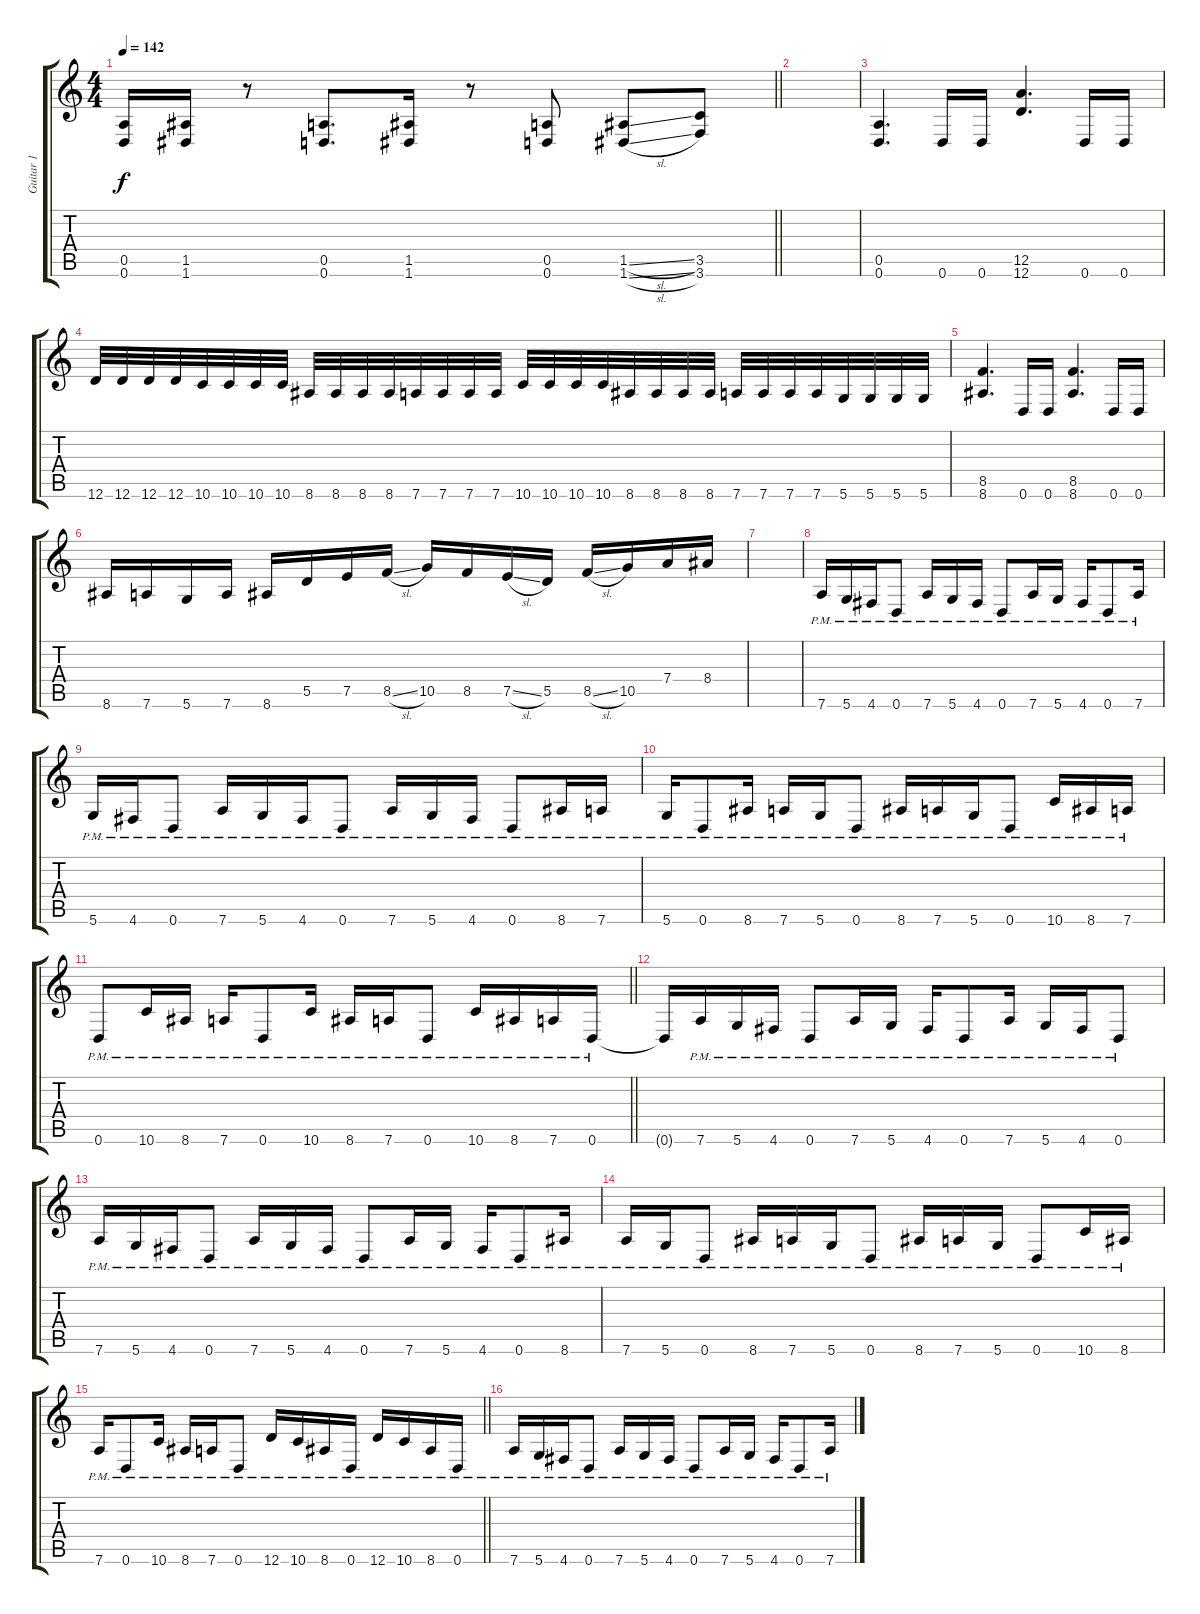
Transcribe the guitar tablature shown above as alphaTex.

\track ("Guitar 1" "Guitar 1") {instrument distortionguitar}
\staff {score tabs}
\tuning (E4 B3 G3 D3 A2 D2) {hide}
\ts (4 4)
\tempo 142
\clef g2
\barLineRight lightlight
\ks c
(0.5{t} 0.6{t}).16{dy f} (1.5 1.6).16 r.8 (0.5 0.6).8{d} (1.5 1.6).16 r.8 (0.5 0.6).8 (1.5{sl} 1.6{sl}).8 (3.5 3.6).8 |
|
(0.5 0.6).4{d} 0.6.16 0.6.16 (12.5 12.6).4{d} 0.6.16 0.6.16 |
12.6.32 12.6.32 12.6.32 12.6.32 10.6.32 10.6.32 10.6.32 10.6.32 8.6.32 8.6.32 8.6.32 8.6.32 7.6.32 7.6.32 7.6.32 7.6.32 10.6.32 10.6.32 10.6.32 10.6.32 8.6.32 8.6.32 8.6.32 8.6.32 7.6.32 7.6.32 7.6.32 7.6.32 5.6.32 5.6.32 5.6.32 5.6.32 |
(8.5 8.6).4{d} 0.6.16 0.6.16 (8.5 8.6).4{d} 0.6.16 0.6.16 |
8.6.16 7.6.16 5.6.16 7.6.16 8.6.16 5.5.16 7.5.16 8.5{sl}.16 10.5.16 8.5.16 7.5{sl}.16 5.5.16 8.5{sl}.16 10.5.16 7.4.16 8.4.16 |
|
7.6{pm}.16 5.6{pm}.16 4.6{pm}.16 0.6{pm}.8 7.6{pm}.16 5.6{pm}.16 4.6{pm}.16 0.6{pm}.8 7.6{pm}.16 5.6{pm}.16 4.6{pm}.16 0.6{pm}.8 7.6{pm}.16 |
5.6{pm}.16 4.6{pm}.16 0.6{pm}.8 7.6{pm}.16 5.6{pm}.16 4.6{pm}.16 0.6{pm}.8 7.6{pm}.16 5.6{pm}.16 4.6{pm}.16 0.6{pm}.8 8.6{pm}.16 7.6{pm}.16 |
5.6{pm}.16 0.6{pm}.8 8.6{pm}.16 7.6{pm}.16 5.6{pm}.16 0.6{pm}.8 8.6{pm}.16 7.6{pm}.16 5.6{pm}.16 0.6{pm}.8 10.6{pm}.16 8.6{pm}.16 7.6{pm}.16 |
\barLineRight lightlight
0.6{pm}.8 10.6{pm}.16 8.6{pm}.16 7.6{pm}.16 0.6{pm}.8 10.6{pm}.16 8.6{pm}.16 7.6{pm}.16 0.6{pm}.8 10.6{pm}.16 8.6{pm}.16 7.6{pm}.16 0.6{pm}.16 |
0.6{t}.16 7.6{pm}.16 5.6{pm}.16 4.6{pm}.16 0.6{pm}.8 7.6{pm}.16 5.6{pm}.16 4.6{pm}.16 0.6{pm}.8 7.6{pm}.16 5.6{pm}.16 4.6{pm}.16 0.6{pm}.8 |
7.6{pm}.16 5.6{pm}.16 4.6{pm}.16 0.6{pm}.8 7.6{pm}.16 5.6{pm}.16 4.6{pm}.16 0.6{pm}.8 7.6{pm}.16 5.6{pm}.16 4.6{pm}.16 0.6{pm}.8 8.6{pm}.16 |
7.6{pm}.16 5.6{pm}.16 0.6{pm}.8 8.6{pm}.16 7.6{pm}.16 5.6{pm}.16 0.6{pm}.8 8.6{pm}.16 7.6{pm}.16 5.6{pm}.16 0.6{pm}.8 10.6{pm}.16 8.6{pm}.16 |
\barLineRight lightlight
7.6{pm}.16 0.6{pm}.8 10.6{pm}.16 8.6{pm}.16 7.6{pm}.16 0.6{pm}.8 12.6{pm}.16 10.6{pm}.16 8.6{pm}.16 0.6{pm}.16 12.6{pm}.16 10.6{pm}.16 8.6{pm}.16 0.6{pm}.16 |
7.6{pm}.16 5.6{pm}.16 4.6{pm}.16 0.6{pm}.8 7.6{pm}.16 5.6{pm}.16 4.6{pm}.16 0.6{pm}.8 7.6{pm}.16 5.6{pm}.16 4.6{pm}.16 0.6{pm}.8 7.6{pm}.16
